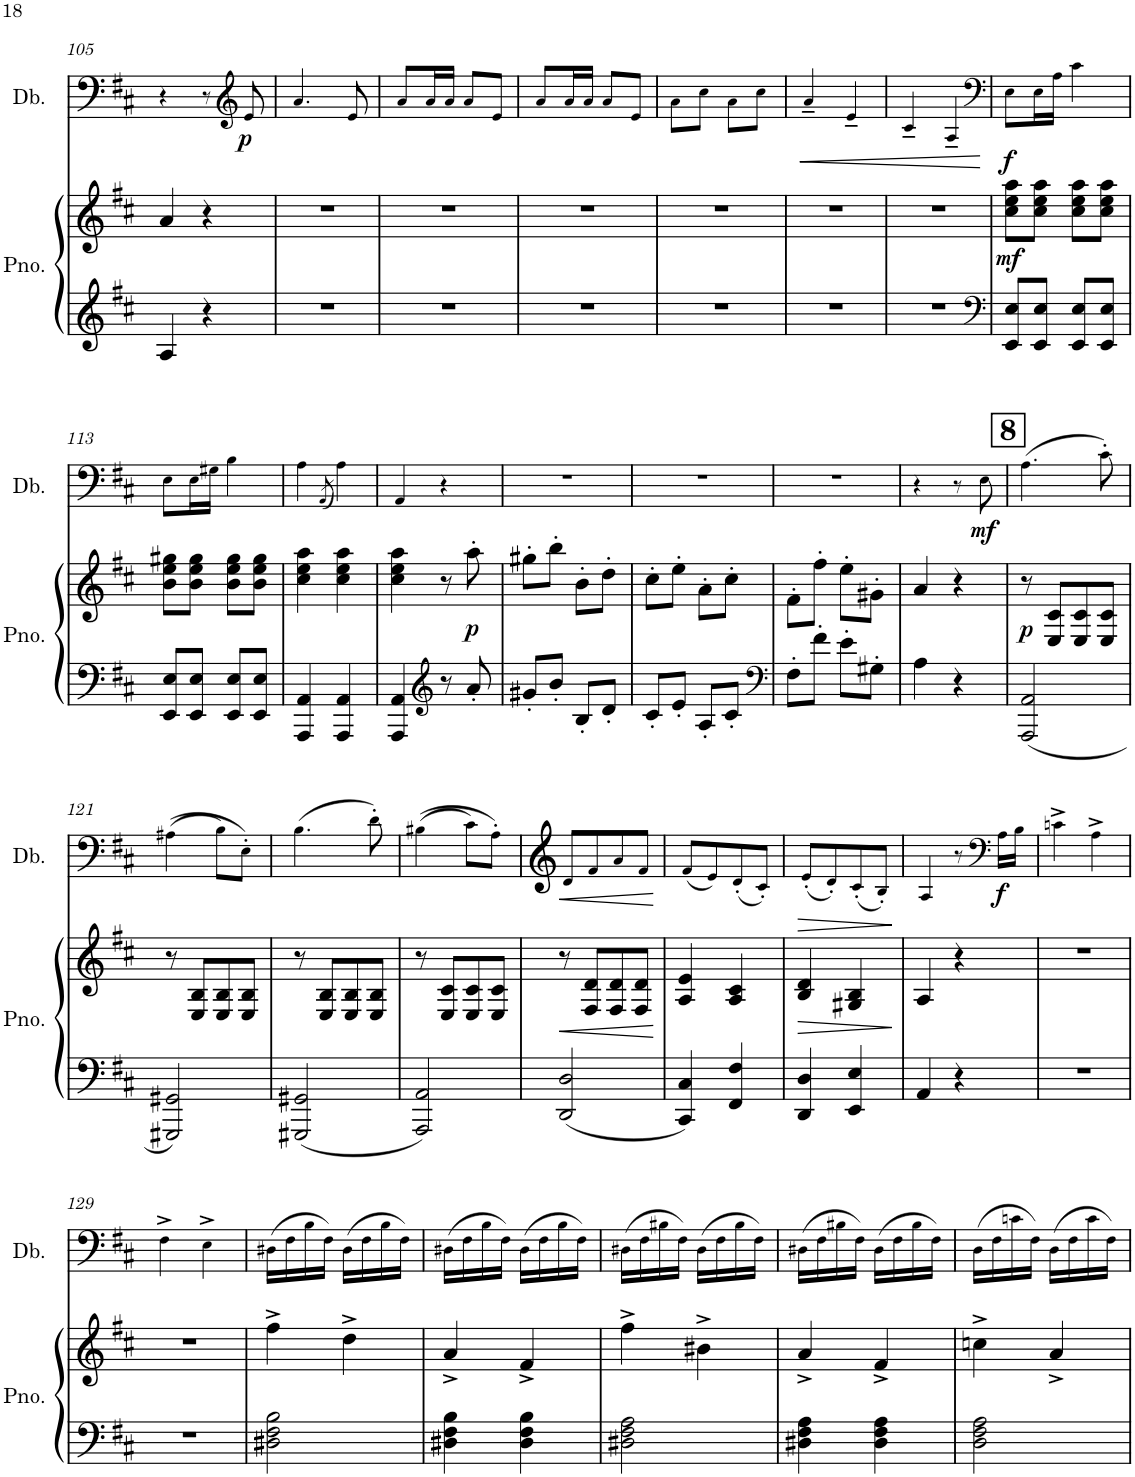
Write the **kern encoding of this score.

**kern	**kern	**dynam	**kern	**dynam
*part2	*part2	*part2	*part1	*part1
*staff3	*staff2	*staff2/3	*staff1	*staff1
*I"Piano	*	*	*I"Double Bass	*
*I'Pno.	*	*	*I'Db.	*
!!LO:PB:g=z
*clefG2	*clefG2	*	*clefF4	*
*	*	*	*Trd7c12	*
*k[f#c#]	*k[f#c#]	*	*k[f#c#]	*
*M2/4	*M2/4	*	*M2/4	*
=105	=105	=105	=105	=105
4A/	4a/	.	4r	.
4r	4r	.	8r	.
*	*	*	*clefG2	*
!	!	!	!	!LO:DY:b
.	.	.	8e!/	p
=106	=106	=106	=106	=106
2r	2r	.	4.a!/	.
.	.	.	8e!/	.
=107	=107	=107	=107	=107
2r	2r	.	8a!/L	.
.	.	.	16a!/L	.
.	.	.	16a!/JJ	.
.	.	.	8a!/L	.
.	.	.	8e!/J	.
=108	=108	=108	=108	=108
2r	2r	.	8a!/L	.
.	.	.	16a!/L	.
.	.	.	16a!/JJ	.
.	.	.	8a!/L	.
.	.	.	8e!/J	.
=109	=109	=109	=109	=109
2r	2r	.	8a!\L	.
.	.	.	8cc#!\J	.
.	.	.	8a!\L	.
.	.	.	8cc#!\J	.
=110	=110	=110	=110	=110
!	!	!	!	!LO:HP:b
2r	2r	.	4a~!/	<
.	.	.	4e~!/	.
=111	=111	=111	=111	=111
2r	2r	.	4c#~!/	.
.	.	.	4A~!/	.
.	.	.	.	[
=112	=112	=112	=112	=112
*clefF4	*	*	*clefF4	*
!	!	!LO:DY:b	!	!LO:DY:b
8EE/ 8E/L	8cc#\ 8ee\ 8aa\L	mf	8E!\L	f
8EE/ 8E/J	8cc#\ 8ee\ 8aa\J	.	16E!\L	.
.	.	.	16A!\JJ	.
8EE/ 8E/L	8cc#\ 8ee\ 8aa\L	.	4c#!\	.
8EE/ 8E/J	8cc#\ 8ee\ 8aa\J	.	.	.
!!LO:LB:g=z
=113	=113	=113	=113	=113
8EE/ 8E/L	8b\ 8ee\ 8gg#X\L	.	8E!\L	.
8EE/ 8E/J	8b\ 8ee\ 8gg#\J	.	16E!\L	.
.	.	.	16G#X!\JJ	.
8EE/ 8E/L	8b\ 8ee\ 8gg#\L	.	4B!\	.
8EE/ 8E/J	8b\ 8ee\ 8gg#\J	.	.	.
=114	=114	=114	=114	=114
4AAA/ 4AA/	4cc#\ 4ee\ 4aa\	.	4A!\	.
.	.	.	(8qAA/	.
4AAA/ 4AA/	4cc#\ 4ee\ 4aa\	.	4A!\)	.
=115	=115	=115	=115	=115
4AAA/ 4AA/	4cc#\ 4ee\ 4aa\	.	4AA!/	.
*clefG2	*	*	*	*
8r	8r	.	4r	.
!	!	!LO:DY:b	!	!
8a'/	8aa'\	p	.	.
=116	=116	=116	=116	=116
8g#X'/L	8gg#X'\L	.	2r	.
8b'/J	8bb'\J	.	.	.
8B'/L	8b'\L	.	.	.
8d'/J	8dd'\J	.	.	.
=117	=117	=117	=117	=117
8c#'/L	8cc#'\L	.	2r	.
8e'/J	8ee'\J	.	.	.
8A'/L	8a'\L	.	.	.
8c#'/J	8cc#'\J	.	.	.
=118	=118	=118	=118	=118
*clefF4	*	*	*	*
8F#'\L	8f#'\L	.	2r	.
8f#'\J	8ff#'\J	.	.	.
8e'\L	8ee'\L	.	.	.
8G#X'\J	8g#X'\J	.	.	.
=119	=119	=119	=119	=119
4A\	4a/	.	4r	.
4r	4r	.	8r	.
!	!	!	!	!LO:DY:b
.	.	.	8E!\	mf
!!LO:REH:place=s1:a:B:cj:fs=14:t=8
=120	=120	=120	=120	=120
!	!	!LO:DY:b	!	!
2AAA/ 2AA/	8r	p	(4.A!\	.
.	8E/ 8c#/L	.	.	.
.	8E/ 8c#/	.	.	.
.	8E/ 8c#/J	.	8c#'!\)	.
!!LO:LB:g=z
=121	=121	=121	=121	=121
2GGG#X/ 2GG#X/	8r	.	((4A#X!\	.
.	8E/ 8B/L	.	.	.
.	8E/ 8B/	.	8B!\L)	.
.	8E/ 8B/J	.	8E'!\J)	.
=122	=122	=122	=122	=122
2GGG#X/ 2GG#X/	8r	.	(4.B!\	.
.	8E/ 8B/L	.	.	.
.	8E/ 8B/	.	.	.
.	8E/ 8B/J	.	8d'!\)	.
=123	=123	=123	=123	=123
2AAA/ 2AA/	8r	.	((4B#X!\	.
.	8E/ 8c#/L	.	.	.
.	8E/ 8c#/	.	8c#!\L)	.
.	8E/ 8c#/J	.	8A'!\J)	.
=124	=124	=124	=124	=124
!	!	!LO:HP:b	!	!LO:HP:b
2DD/ 2D/	8r	<	8d!/L	<
.	8F#/ 8d/L	.	8f#!/	.
.	8F#/ 8d/	.	8a!/	.
.	8F#/ 8d/J	.	8f#!/J	.
.	.	[	.	[
=125	=125	=125	=125	=125
4CC#/ 4C#/	4A/ 4e/	.	(8f#!/L	.
.	.	.	8e!/)	.
4FF#/ 4F#/	4A/ 4c#/	.	(8d'!/	.
.	.	.	8c#'!/J)	.
=126	=126	=126	=126	=126
!	!	!LO:HP:b	!	!LO:HP:b
4DD/ 4D/	4B/ 4d/	>	(8e'!/L	>
.	.	.	8d'!/)	.
4EE/ 4E/	4G#X/ 4B/	.	(8c#'!/	.
.	.	.	8B'!/J)	.
.	.	]	.	]
=127	=127	=127	=127	=127
4AA/	4A/	.	4A!/	.
4r	4r	.	8r	.
*	*	*	*clefF4	*
!	!	!	!	!LO:DY:b
.	.	.	16A!\LL	f
.	.	.	16B!\JJ	.
=128	=128	=128	=128	=128
2r	2r	.	4cn^!\	.
.	.	.	4A^!\	.
!!LO:LB:g=z
=129	=129	=129	=129	=129
2r	2r	.	4F#^!\	.
.	.	.	4E^!\	.
=130	=130	=130	=130	=130
2D#X\ 2F#\ 2B\	4ff#^\	.	(16D#X!\LL	.
.	.	.	16F#!\	.
.	.	.	16B!\	.
.	.	.	16F#!\JJ)	.
.	4dd^\	.	(16D#!\LL	.
.	.	.	16F#!\	.
.	.	.	16B!\	.
.	.	.	16F#!\JJ)	.
=131	=131	=131	=131	=131
4D#X\ 4F#\ 4B\	4a^/	.	(16D#X!\LL	.
.	.	.	16F#!\	.
.	.	.	16B!\	.
.	.	.	16F#!\JJ)	.
4D#\ 4F#\ 4B\	4f#^/	.	(16D#!\LL	.
.	.	.	16F#!\	.
.	.	.	16B!\	.
.	.	.	16F#!\JJ)	.
=132	=132	=132	=132	=132
2D#X\ 2F#\ 2A\	4ff#^\	.	(16D#X!\LL	.
.	.	.	16F#!\	.
.	.	.	16B#X!\	.
.	.	.	16F#!\JJ)	.
.	4b#X^\	.	(16D#!\LL	.
.	.	.	16F#!\	.
.	.	.	16B#!\	.
.	.	.	16F#!\JJ)	.
=133	=133	=133	=133	=133
4D#X\ 4F#\ 4A\	4a^/	.	(16D#X!\LL	.
.	.	.	16F#!\	.
.	.	.	16B#X!\	.
.	.	.	16F#!\JJ)	.
4D#\ 4F#\ 4A\	4f#^/	.	(16D#!\LL	.
.	.	.	16F#!\	.
.	.	.	16B#!\	.
.	.	.	16F#!\JJ)	.
=134	=134	=134	=134	=134
2D\ 2F#\ 2A\	4ccn^\	.	(16D!\LL	.
.	.	.	16F#!\	.
.	.	.	16cn!\	.
.	.	.	16F#!\JJ)	.
.	4a^/	.	(16D!\LL	.
.	.	.	16F#!\	.
.	.	.	16c!\	.
.	.	.	16F#!\JJ)	.
=	=	=	=	=
*-	*-	*-	*-	*-
